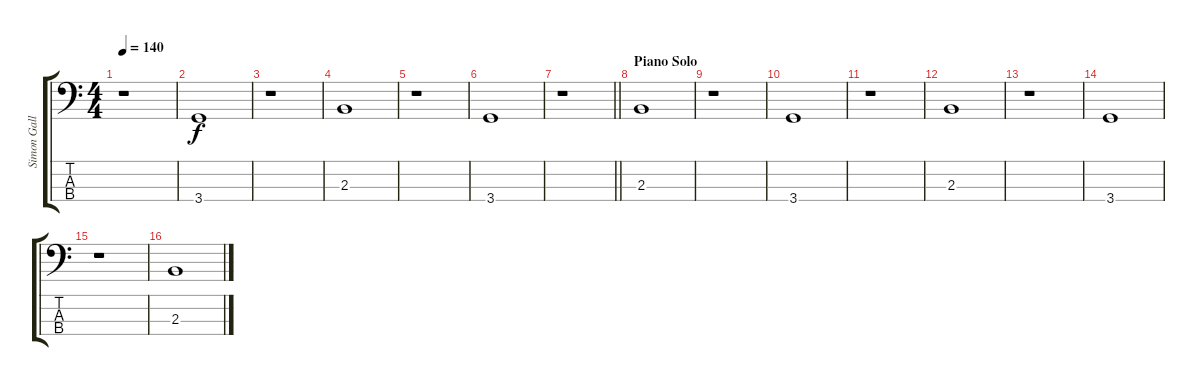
\track ("Simon Gallup" "Simon Gall") {instrument electricbasspick}
\staff {score tabs}
\tuning (G2 D2 A1 E1) {hide}
\ts (4 4)
\tempo 140
\clef f4
\ks c
r.1{dy f} |
3.4.1 |
r.1 |
2.3.1 |
r.1 |
3.4.1 |
\barLineRight lightlight
r.1 |
\section ("" "Piano Solo")
2.3.1 |
r.1 |
3.4.1 |
r.1 |
2.3.1 |
r.1 |
3.4.1 |
r.1 |
2.3.1
